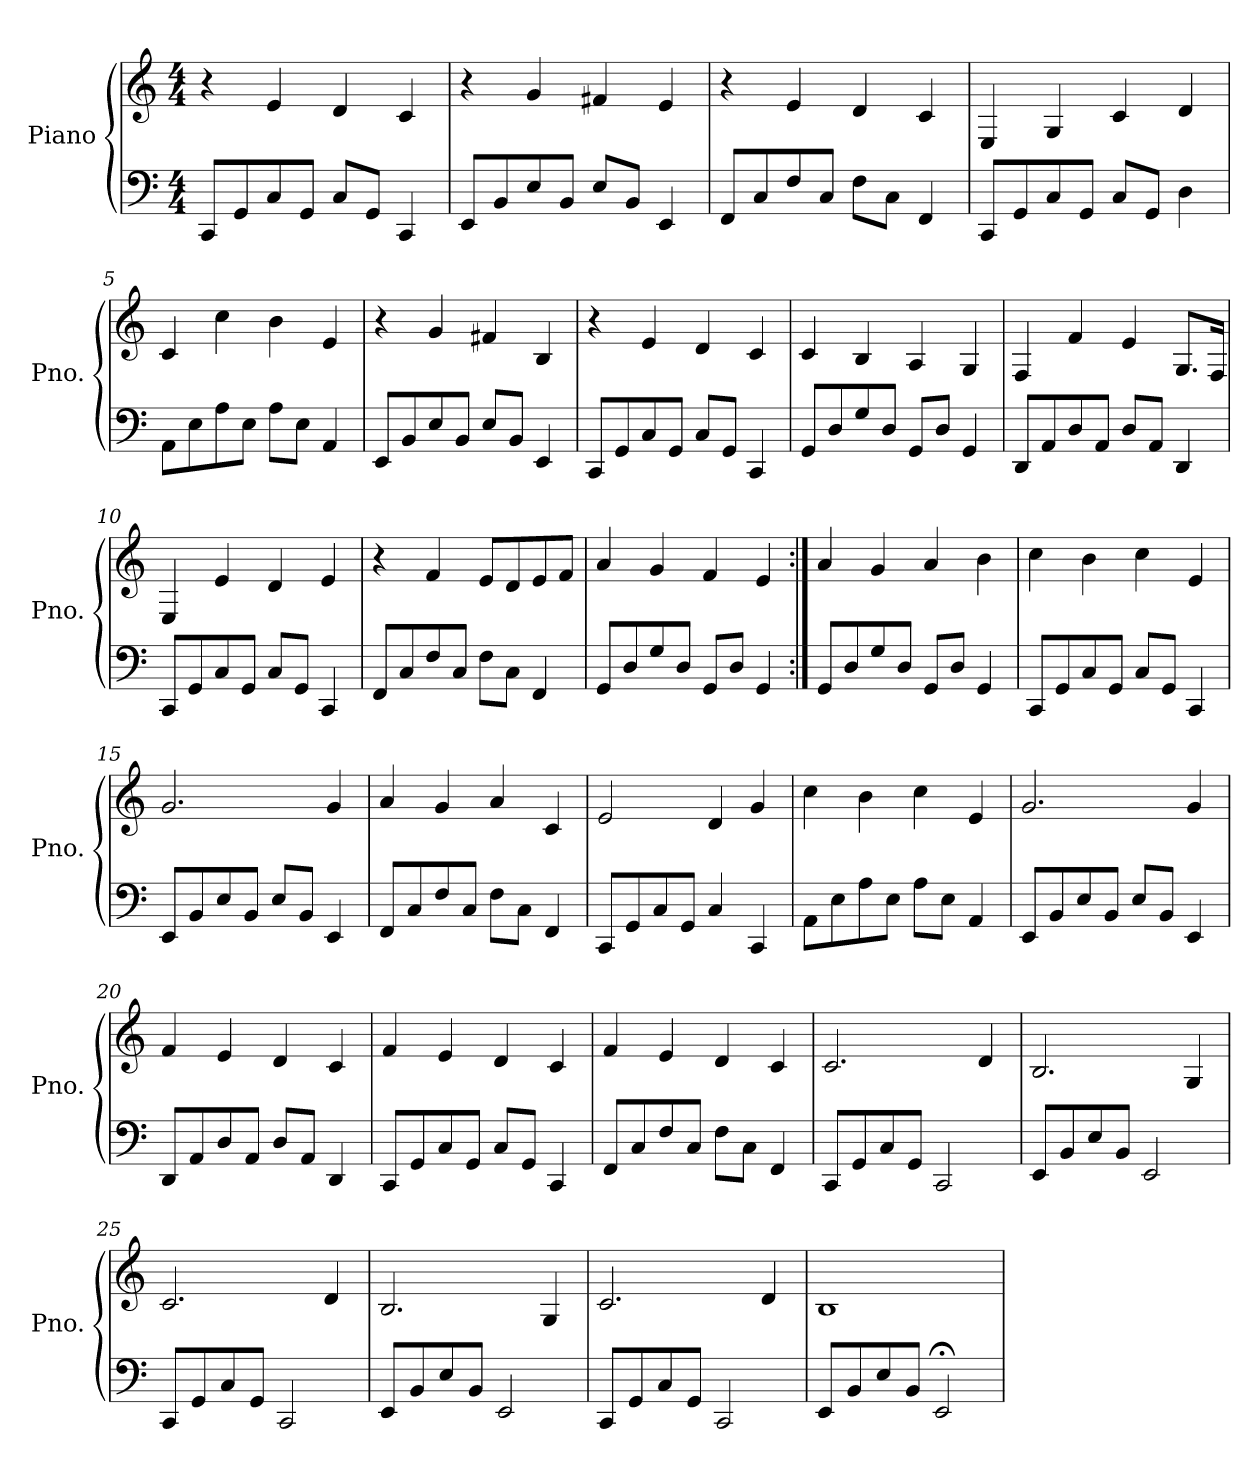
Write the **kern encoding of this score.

**kern	**kern
*part1	*part1
*staff2	*staff1
*I"Piano	*
*I'Pno.	*
*clefF4	*clefG2
*k[]	*k[]
*M4/4	*M4/4
*MM80	*MM80
=1	=1
8CC/L	4r
8GG/	.
8C/	4e/
8GG/J	.
8C/L	4d/
8GG/J	.
4CC/	4c/
=2	=2
8EE/L	4r
8BB/	.
8E/	4g/
8BB/J	.
8E/L	4f#X/
8BB/J	.
4EE/	4e/
=3	=3
8FF/L	4r
8C/	.
8F/	4e/
8C/J	.
8F\L	4d/
8C\J	.
4FF/	4c/
=4	=4
8CC/L	4E/
8GG/	.
8C/	4G/
8GG/J	.
8C/L	4c/
8GG/J	.
4D\	4d/
=5	=5
8AA\L	4c/
8E\	.
8A\	4cc\
8E\J	.
8A\L	4b\
8E\J	.
4AA/	4e/
=6	=6
8EE/L	4r
8BB/	.
8E/	4g/
8BB/J	.
8E/L	4f#X/
8BB/J	.
4EE/	4B/
!!LO:LB:g=z
=7	=7
8CC/L	4r
8GG/	.
8C/	4e/
8GG/J	.
8C/L	4d/
8GG/J	.
4CC/	4c/
=8	=8
8GG/L	4c/
8D/	.
8G/	4B/
8D/J	.
8GG/L	4A/
8D/J	.
4GG/	4G/
=9	=9
8DD/L	4F/
8AA/	.
8D/	4f/
8AA/J	.
8D/L	4e/
8AA/J	.
4DD/	8.G/L
.	16F/Jk
=10	=10
8CC/L	4E/
8GG/	.
8C/	4e/
8GG/J	.
8C/L	4d/
8GG/J	.
4CC/	4e/
=11	=11
8FF/L	4r
8C/	.
8F/	4f/
8C/J	.
8F\L	8e/L
8C\J	8d/
4FF/	8e/
.	8f/J
=12	=12
8GG/L	4a/
8D/	.
8G/	4g/
8D/J	.
8GG/L	4f/
8D/J	.
4GG/	4e/
!!LO:LB:g=z
=13:|!	=13:|!
8GG/L	4a/
8D/	.
8G/	4g/
8D/J	.
8GG/L	4a/
8D/J	.
4GG/	4b\
=14	=14
8CC/L	4cc\
8GG/	.
8C/	4b\
8GG/J	.
8C/L	4cc\
8GG/J	.
4CC/	4e/
=15	=15
8EE/L	2.g/
8BB/	.
8E/	.
8BB/J	.
8E/L	.
8BB/J	.
4EE/	4g/
=16	=16
8FF/L	4a/
8C/	.
8F/	4g/
8C/J	.
8F\L	4a/
8C\J	.
4FF/	4c/
=17	=17
8CC/L	2e/
8GG/	.
8C/	.
8GG/J	.
4C/	4d/
4CC/	4g/
=18	=18
8AA\L	4cc\
8E\	.
8A\	4b\
8E\J	.
8A\L	4cc\
8E\J	.
4AA/	4e/
!!LO:LB:g=z
=19	=19
8EE/L	2.g/
8BB/	.
8E/	.
8BB/J	.
8E/L	.
8BB/J	.
4EE/	4g/
=20	=20
8DD/L	4f/
8AA/	.
8D/	4e/
8AA/J	.
8D/L	4d/
8AA/J	.
4DD/	4c/
=21	=21
8CC/L	4f/
8GG/	.
8C/	4e/
8GG/J	.
8C/L	4d/
8GG/J	.
4CC/	4c/
=22	=22
8FF/L	4f/
8C/	.
8F/	4e/
8C/J	.
8F\L	4d/
8C\J	.
4FF/	4c/
=23	=23
8CC/L	2.c/
8GG/	.
8C/	.
8GG/J	.
2CC/	.
.	4d/
=24	=24
8EE/L	2.B/
8BB/	.
8E/	.
8BB/J	.
2EE/	.
.	4G/
!!LO:LB:g=z
=25	=25
8CC/L	2.c/
8GG/	.
8C/	.
8GG/J	.
2CC/	.
.	4d/
=26	=26
8EE/L	2.B/
8BB/	.
8E/	.
8BB/J	.
2EE/	.
.	4G/
=27	=27
8CC/L	2.c/
8GG/	.
8C/	.
8GG/J	.
2CC/	.
.	4d/
=28	=28
8EE/L	1B
8BB/	.
8E/	.
8BB/J	.
2EE;</	.
=	=
*-	*-
